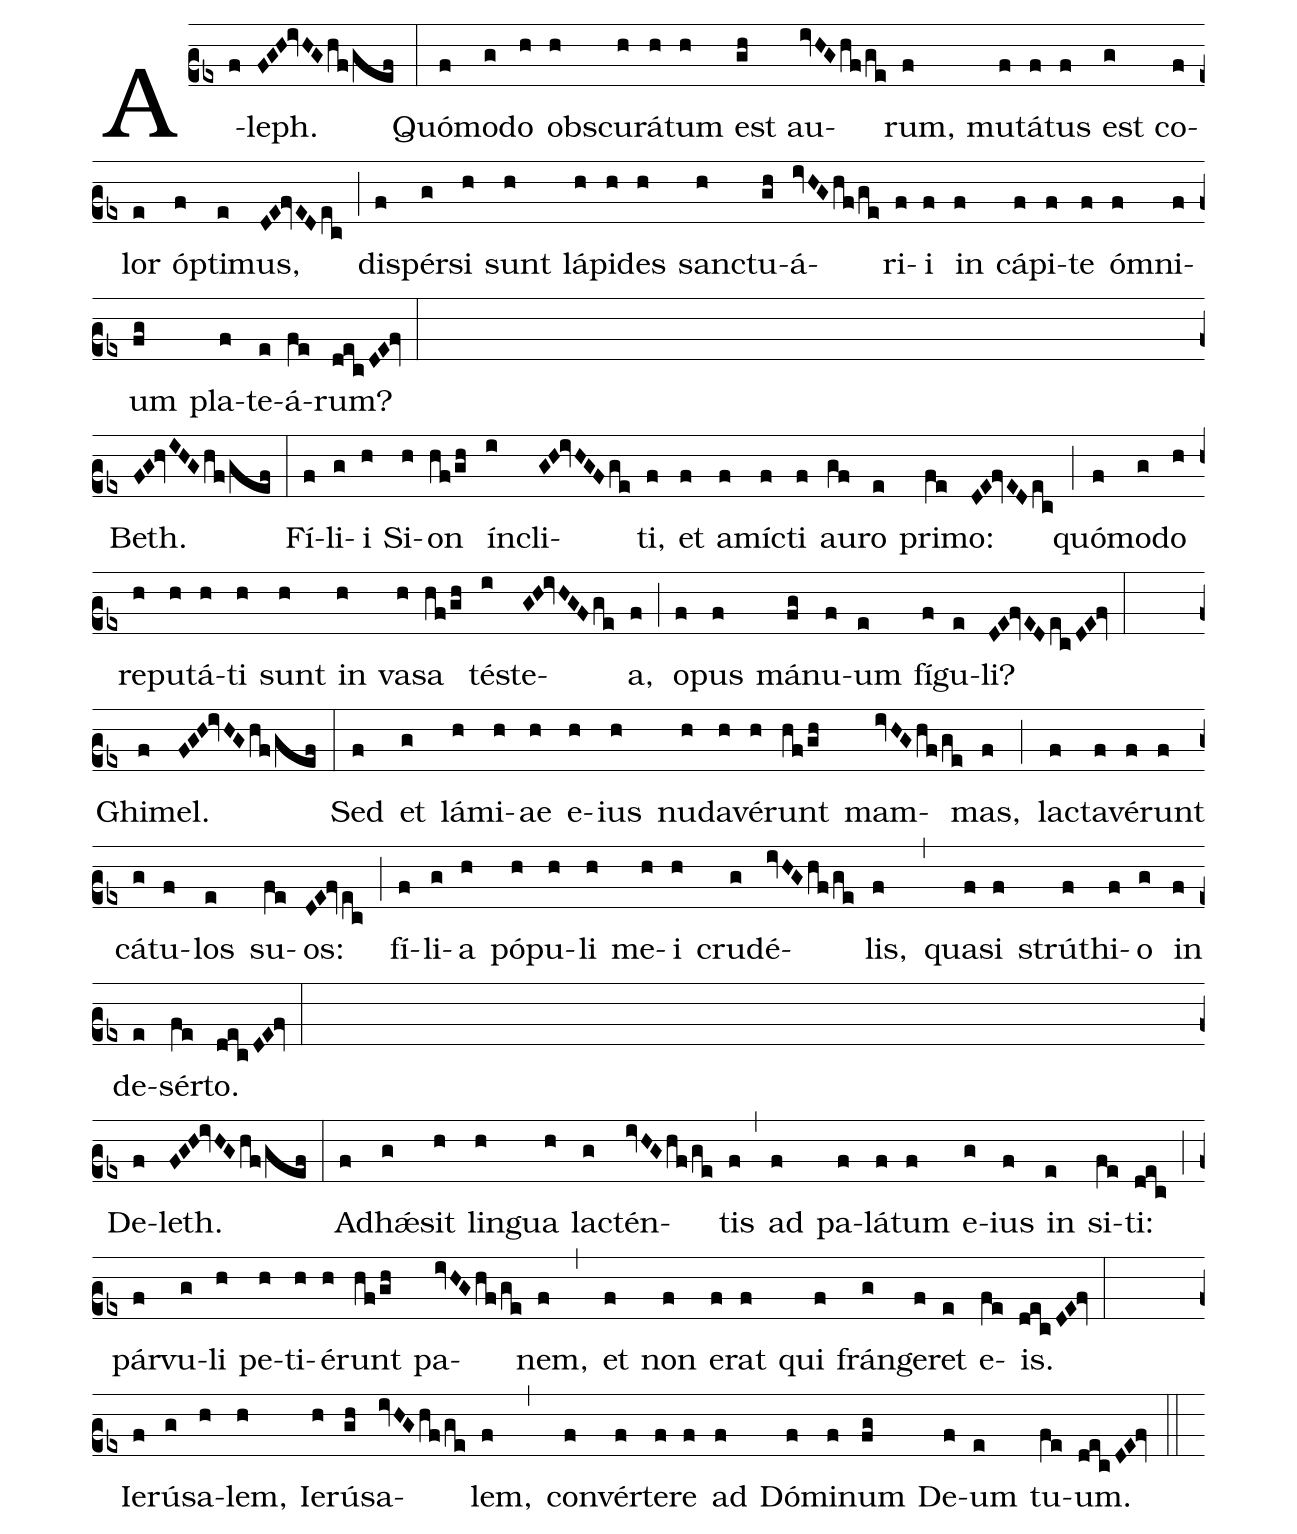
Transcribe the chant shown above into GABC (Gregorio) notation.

%%
(cb2)A(f)leph.(FGH!ivHGhf/gef) (:)
Quó(f)mo(g)do(h) ob(h)scu(h)rá(h)tum(h) est(gh) au(ivHGhf/ge)rum,(f)
mu(f)tá(f)tus(f) est(g) co(f)lor(e) óp(f)ti(e)mus,(DE!fvEDec) (;)
di(f)spér(g)si(h) sunt(h) lá(h)pi(h)des(h) san(h)ctu(gh)á(ivHGhf/ge)ri(f)i(f)
in(f) cá(f)pi(f)te(f) óm(f)ni(f)um(fg) pla(f)te(e)á(fe)rum?(dec/DE!fv) (:Z)

Beth.(FG!hvIHGhf/gef) (:) Fí(f)li(g)i(h) Si(h)on(hf/gh) ín(i)cli(GH!ivHGFge)ti,(f) et(f) a(f)mí(f)cti(f) au(gf)ro(e) pri(fe)mo:(DE!fvEDec) (;) quó(f)mo(g)do(h) re(h)pu(h)tá(h)ti(h) sunt(h) in(h) va(h)sa(hf/gh) té(i)ste(GH!ivHGFge)a,(f) (;) o(f)pus(f) má(fg)nu(f)um(e) fí(f)gu(e)li?(DE!fvEDecDE!fv) (:Z)
Ghi(f)mel.(FGH!ivHGhf/gef) (:) Sed(f) et(g) lá(h)mi(h)ae(h) e(h)ius(h) nu(h)da(h)vé(h)runt(hf/gh) mam(ivHGhf/ge)mas,(f) (;) la(f)cta(f)vé(f)runt(f) cá(g)tu(f)los(e) su(fe)os:(DE!fvec) (;) fí(f)li(g)a(h) pó(h)pu(h)li(h) me(h)i(h) cru(g)dé(ivHGhf/ge)lis,(f) (,) qua(f)si(f) strú(f)thi(f)o(g) in(f) de(e)sér(fe)to.(decDE!fv) (:Z)
De(f)leth.(FGH!ivHGhf/gef) (:) A(f)dh<sp>'ae</sp>(g)sit(h) lin(h)gua(h) la(g)ctén(ivHGhf/ge)tis(f) (,) ad(f) pa(f)lá(f)tum(f) e(g)ius(f) in(e) si(fe)ti:(dec) (;) pár(f)vu(g)li(h) pe(h)ti(h)é(h)runt(hf/gh) pa(ivHGhf/ge)nem,(f) (,) et(f) non(f) e(f)rat(f) qui(f) frán(g)ge(f)ret(e) e(fe)is.(decDE!fv) (:Z)
Ie(f)rú(g)sa(h)lem,(h) Ie(h)rú(gh)sa(ivHGhf/ge)lem,(f) (,) con(f)vér(f)te(f)re(f) ad(f) Dó(f)mi(f)num(fg) De(f)um(e) tu(fe)um.(dec/DE!fv) (::)
